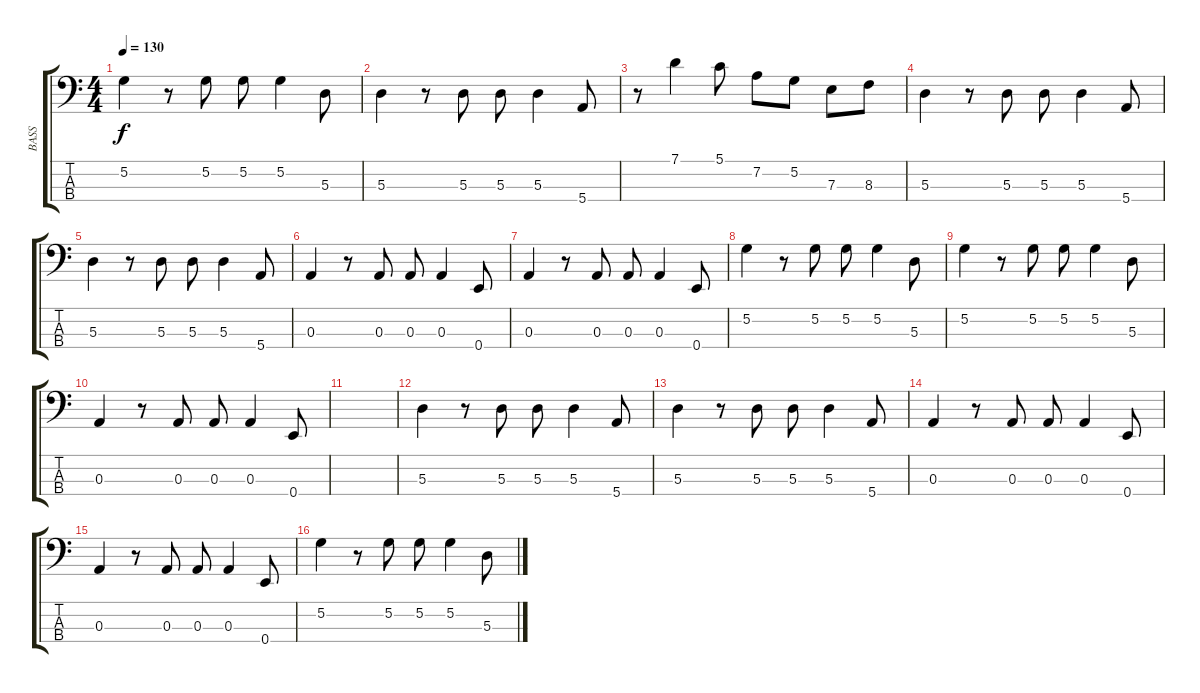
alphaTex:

\track ("BASS" "BASS") {instrument electricbassfinger}
\staff {score tabs}
\tuning (G2 D2 A1 E1) {hide}
\ts (4 4)
\tempo 130
\clef f4
\ks c
5.2.4{dy f} r.8 5.2.8 5.2.8 5.2.4 5.3.8 |
5.3.4 r.8 5.3.8 5.3.8 5.3.4 5.4.8 |
r.8 7.1.4 5.1.8 7.2.8 5.2.8 7.3.8 8.3.8 |
5.3.4 r.8 5.3.8 5.3.8 5.3.4 5.4.8 |
5.3.4 r.8 5.3.8 5.3.8 5.3.4 5.4.8 |
0.3.4 r.8 0.3.8 0.3.8 0.3.4 0.4.8 |
0.3.4 r.8 0.3.8 0.3.8 0.3.4 0.4.8 |
5.2.4 r.8 5.2.8 5.2.8 5.2.4 5.3.8 |
5.2.4 r.8 5.2.8 5.2.8 5.2.4 5.3.8 |
0.3.4 r.8 0.3.8 0.3.8 0.3.4 0.4.8 |
|
5.3.4 r.8 5.3.8 5.3.8 5.3.4 5.4.8 |
5.3.4 r.8 5.3.8 5.3.8 5.3.4 5.4.8 |
0.3.4 r.8 0.3.8 0.3.8 0.3.4 0.4.8 |
0.3.4 r.8 0.3.8 0.3.8 0.3.4 0.4.8 |
5.2.4 r.8 5.2.8 5.2.8 5.2.4 5.3.8
